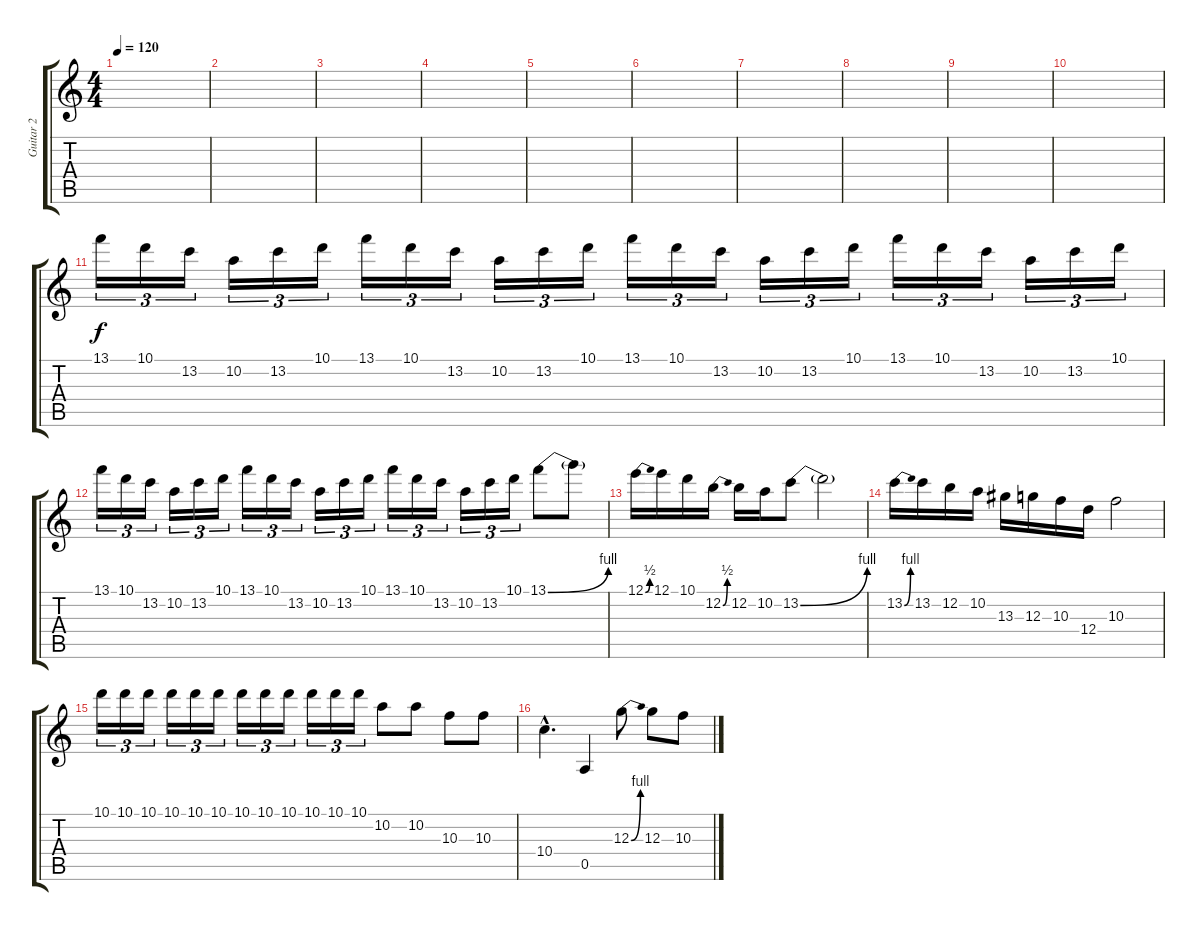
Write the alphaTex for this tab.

\track ("Guitar 2" "Guitar 2") {instrument distortionguitar}
\staff {score tabs}
\tuning (E4 B3 G3 D3 A2 E2) {hide}
\ts (4 4)
\tempo 120
\clef g2
\ks c
|
|
|
|
|
|
|
|
|
|
13.1.16{tu (3 2)} 10.1.16{tu (3 2)} 13.2.16{tu (3 2)} 10.2.16{tu (3 2)} 13.2.16{tu (3 2)} 10.1.16{tu (3 2)} 13.1.16{tu (3 2)} 10.1.16{tu (3 2)} 13.2.16{tu (3 2)} 10.2.16{tu (3 2)} 13.2.16{tu (3 2)} 10.1.16{tu (3 2)} 13.1.16{tu (3 2)} 10.1.16{tu (3 2)} 13.2.16{tu (3 2)} 10.2.16{tu (3 2)} 13.2.16{tu (3 2)} 10.1.16{tu (3 2)} 13.1.16{tu (3 2)} 10.1.16{tu (3 2)} 13.2.16{tu (3 2)} 10.2.16{tu (3 2)} 13.2.16{tu (3 2)} 10.1.16{tu (3 2)} |
13.1.16{tu (3 2)} 10.1.16{tu (3 2)} 13.2.16{tu (3 2)} 10.2.16{tu (3 2)} 13.2.16{tu (3 2)} 10.1.16{tu (3 2)} 13.1.16{tu (3 2)} 10.1.16{tu (3 2)} 13.2.16{tu (3 2)} 10.2.16{tu (3 2)} 13.2.16{tu (3 2)} 10.1.16{tu (3 2)} 13.1.16{tu (3 2)} 10.1.16{tu (3 2)} 13.2.16{tu (3 2)} 10.2.16{tu (3 2)} 13.2.16{tu (3 2)} 10.1.16{tu (3 2)} 13.1{be (bend 0 0 60 4)}.8 13.1{t}.8 |
12.1{be (bend 0 0 60 2)}.16 12.1.16 10.1.16 12.2{be (bend 0 0 60 2)}.16 12.2.16 10.2.16 13.2{be (bend 0 0 60 4)}.8 13.2{t}.2 |
13.2{be (bend 0 0 60 4)}.16 13.2.16 12.2.16 10.2.16 13.3.16 12.3.16 10.3.16 12.4.16 10.3.2 |
10.1.16{tu (3 2)} 10.1.16{tu (3 2)} 10.1.16{tu (3 2)} 10.1.16{tu (3 2)} 10.1.16{tu (3 2)} 10.1.16{tu (3 2)} 10.1.16{tu (3 2)} 10.1.16{tu (3 2)} 10.1.16{tu (3 2)} 10.1.16{tu (3 2)} 10.1.16{tu (3 2)} 10.1.16{tu (3 2)} 10.2.8 10.2.8 10.3.8 10.3.8 |
10.4{hac}.4{d} 0.5.4 12.3{be (bend 0 0 60 4)}.8 12.3.8 10.3.8
